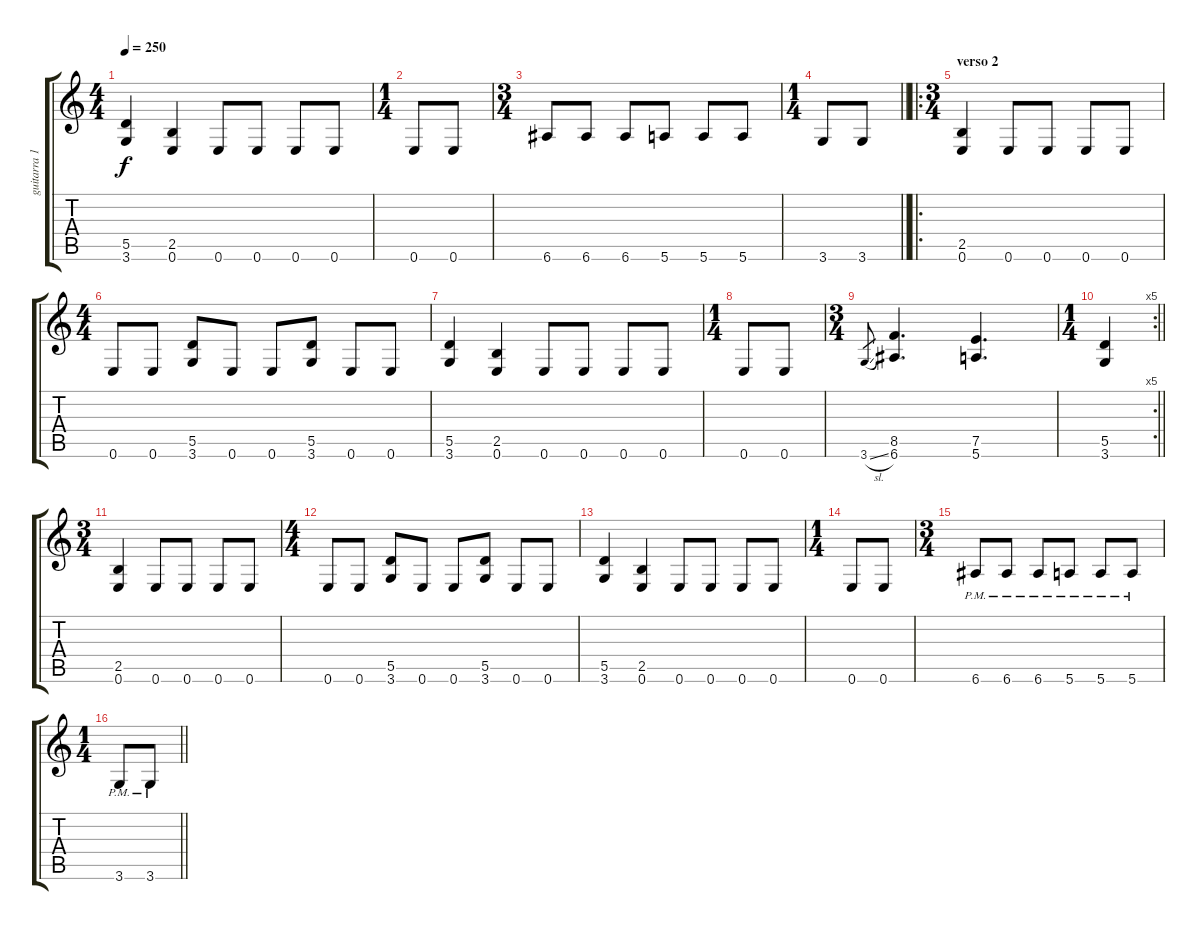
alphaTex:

\track ("guitarra 1" "guitarra 1") {instrument overdrivenguitar}
\staff {score tabs}
\tuning (E4 B3 G3 D3 A2 E2) {hide}
\ts (4 4)
\tempo 250
\clef g2
\ks c
(5.5 3.6).4{dy f} (2.5 0.6).4 0.6.8 0.6.8 0.6.8 0.6.8 |
\ts (1 4)
0.6.8 0.6.8 |
\ts (3 4)
6.6.8 6.6.8 6.6.8 5.6.8 5.6.8 5.6.8 |
\ts (1 4)
\barLineRight lightlight
3.6.8 3.6.8 |
\ro
\ts (3 4)
\section ("" "verso 2")
(2.5 0.6).4 0.6.8 0.6.8 0.6.8 0.6.8 |
\ts (4 4)
0.6.8 0.6.8 (5.5 3.6).8 0.6.8 0.6.8 (5.5 3.6).8 0.6.8 0.6.8 |
(5.5 3.6).4 (2.5 0.6).4 0.6.8 0.6.8 0.6.8 0.6.8 |
\ts (1 4)
0.6.8 0.6.8 |
\ts (3 4)
3.6{sl}.8{gr} (8.5 6.6).4{d} (7.5 5.6).4{d} |
\rc 5
\ts (1 4)
\barLineRight lightlight
(5.5 3.6).4 |
\ts (3 4)
(2.5 0.6).4 0.6.8 0.6.8 0.6.8 0.6.8 |
\ts (4 4)
0.6.8 0.6.8 (5.5 3.6).8 0.6.8 0.6.8 (5.5 3.6).8 0.6.8 0.6.8 |
(5.5 3.6).4 (2.5 0.6).4 0.6.8 0.6.8 0.6.8 0.6.8 |
\ts (1 4)
0.6.8 0.6.8 |
\ts (3 4)
6.6{pm}.8 6.6{pm}.8 6.6{pm}.8 5.6{pm}.8 5.6{pm}.8 5.6{pm}.8 |
\ts (1 4)
\barLineRight lightlight
3.6{pm}.8 3.6{pm}.8
